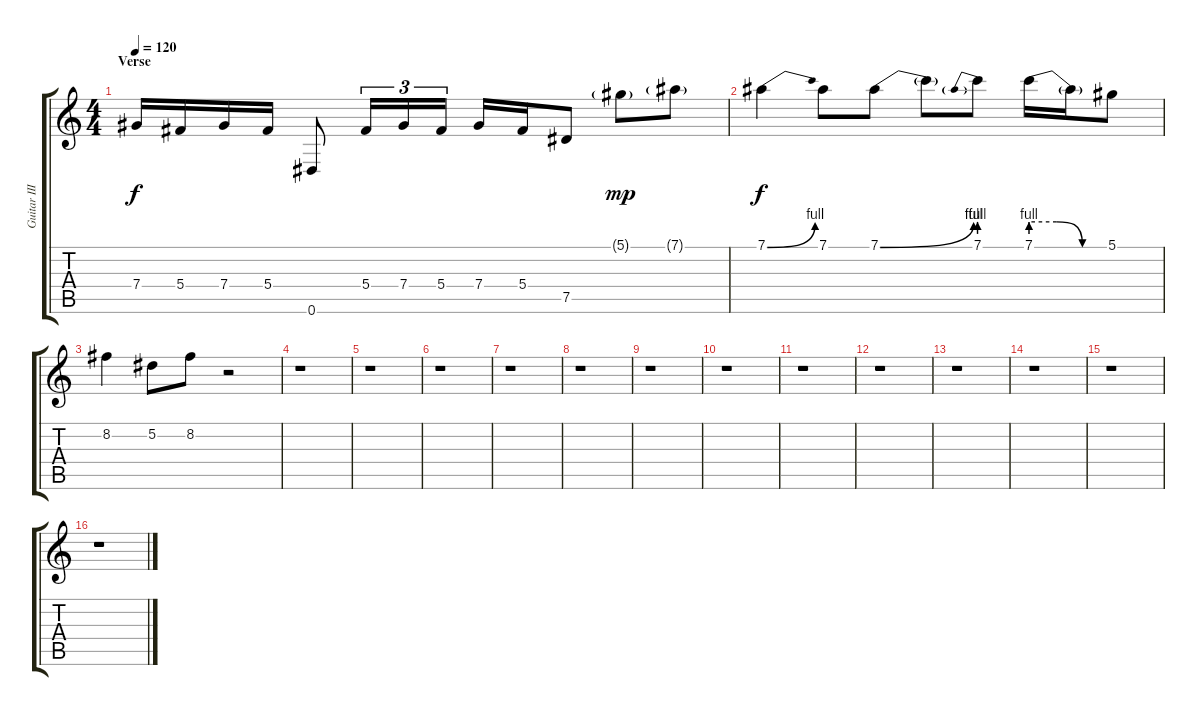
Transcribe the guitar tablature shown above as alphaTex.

\track ("Guitar III" "Guitar III") {instrument overdrivenguitar}
\staff {score tabs}
\tuning (Eb4 Bb3 Gb3 Db3 Ab2 Eb2) {hide}
\ts (4 4)
\section ("" "Verse")
\tempo 120
\clef g2
\ks c
7.4.16{dy f} 5.4.16 7.4.16 5.4.16 0.6.8 5.4.16{tu (3 2)} 7.4.16{tu (3 2)} 5.4.16{tu (3 2)} 7.4.16 5.4.16 7.5.8 5.1{g}.8{dy mp} 7.1{g}.8 |
7.1{be (bend 0 0 60 4)}.4{dy f} 7.1.8 7.1{be (bend 0 0 60 4)}.8 7.1{t}.8 7.1{be (prebend 0 4 60 4)}.8 7.1{be (custom 0 4 20 4 40 0 60 0)}.16 7.1{t}.16 5.1.8 |
8.2.4 5.2.8 8.2.8 r.2 |
r.1 |
r.1 |
r.1 |
r.1 |
r.1 |
r.1 |
r.1 |
r.1 |
r.1 |
r.1 |
r.1 |
r.1 |
r.1
